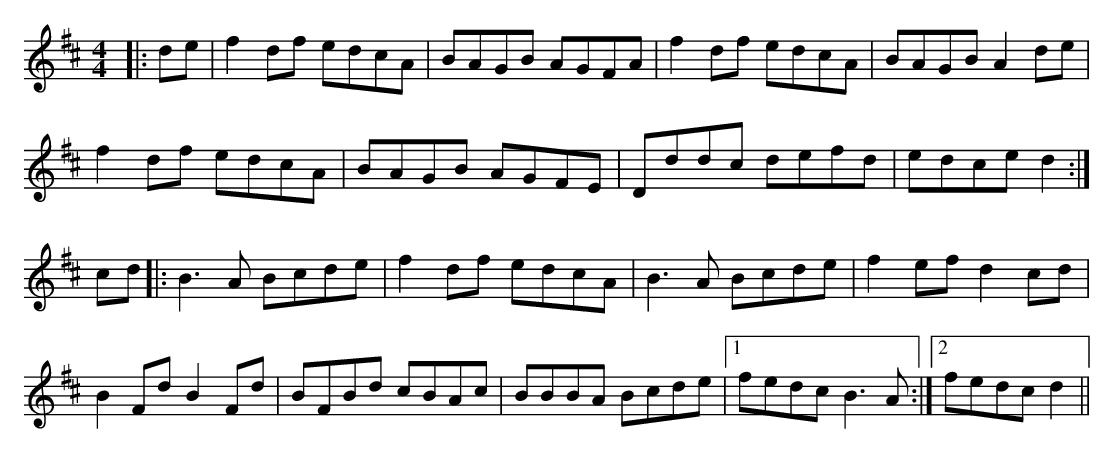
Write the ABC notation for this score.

X:1
M:4/4
K:D
|:de|f2df edcA|BAGB AGFA|f2df edcA|BAGB A2de|
f2df edcA|BAGB AGFE|Dddc defd|edce d2:|
cd|:B3A Bcde|f2df edcA|B3A Bcde|f2ef d2cd|
B2Fd B2Fd|BFBd cBAc|BBBA Bcde|1 fedc B3A:|2 fedc d2||
